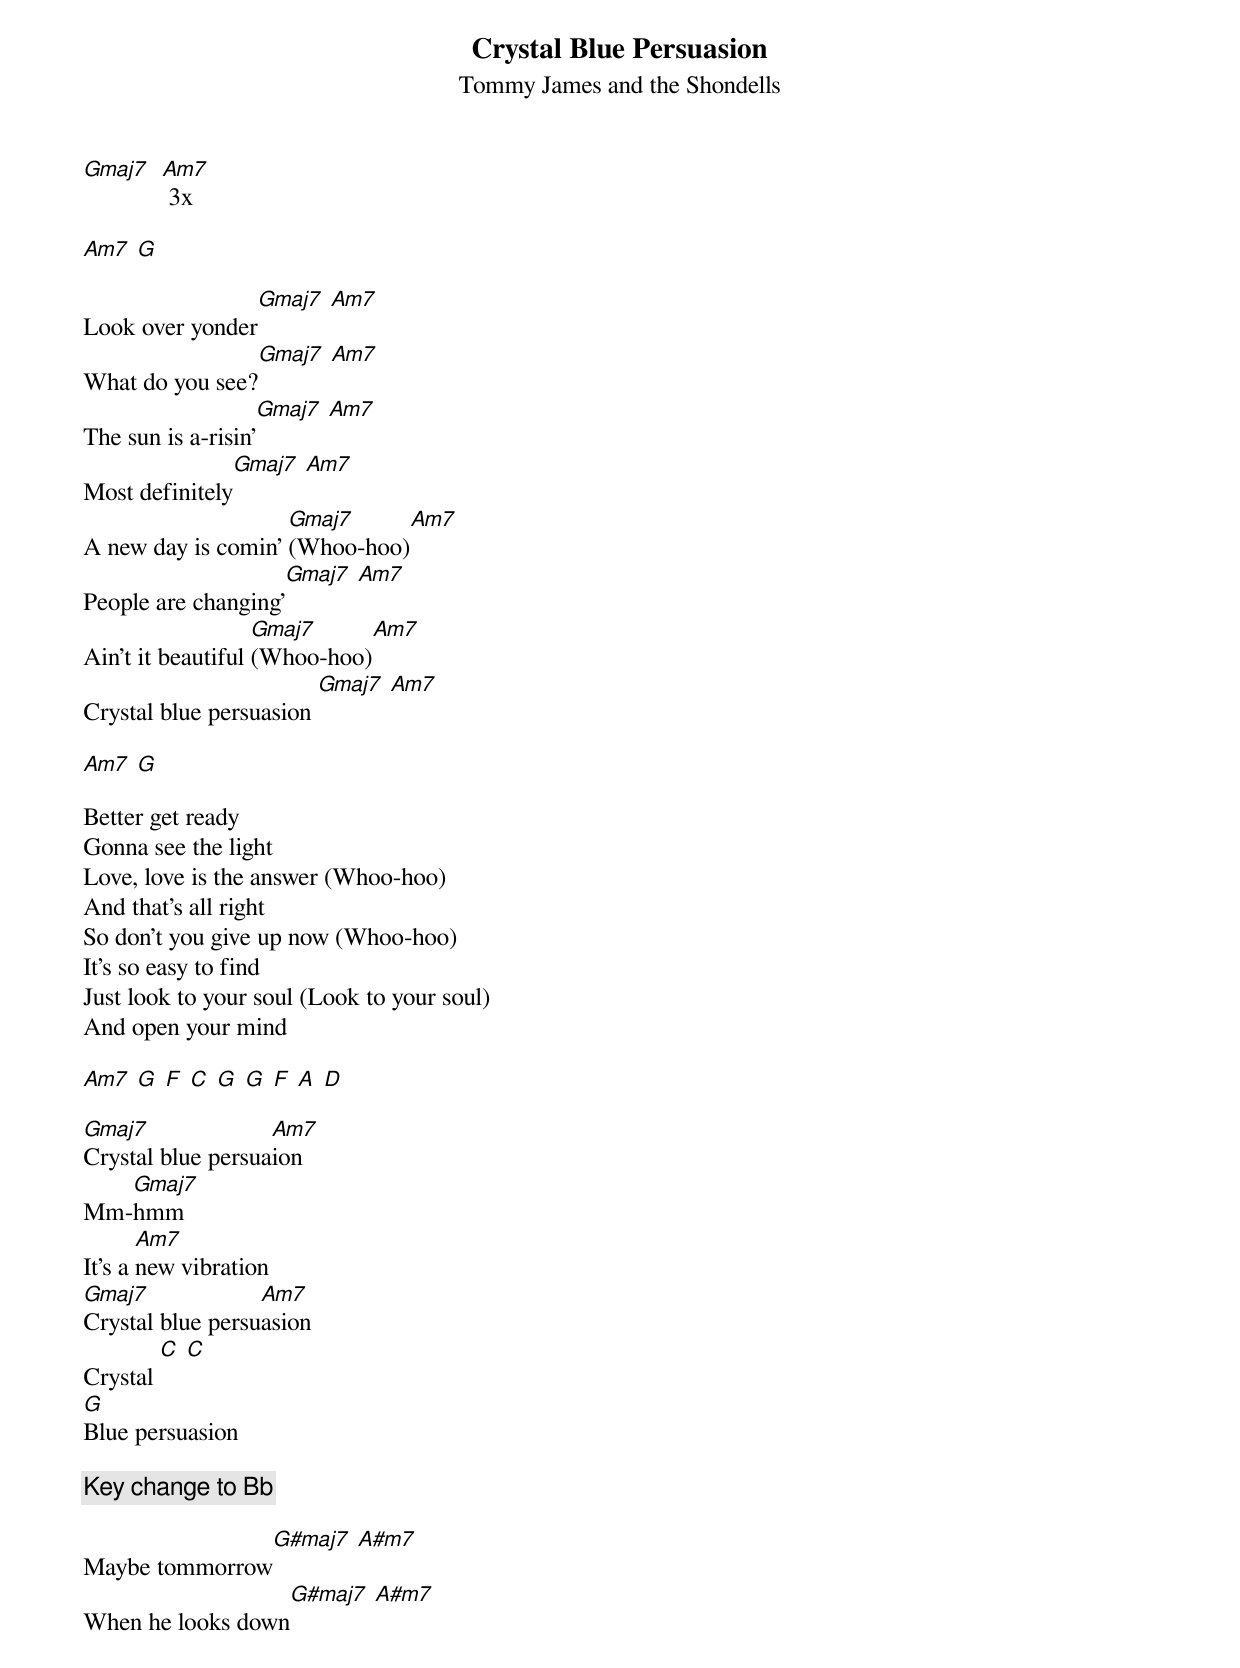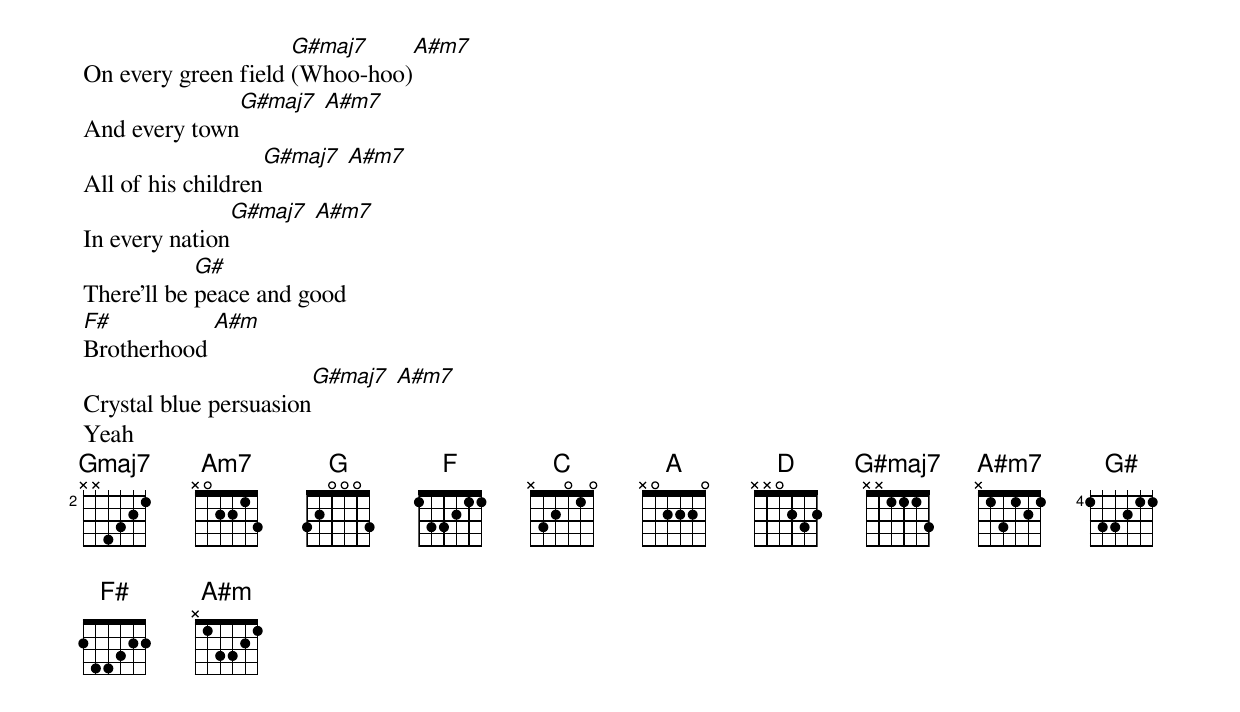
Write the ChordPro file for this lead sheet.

{title:Crystal Blue Persuasion}
{subtitle:Tommy James and the Shondells}
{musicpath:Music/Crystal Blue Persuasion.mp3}
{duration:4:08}
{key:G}

[Gmaj7]  [Am7] 3x

[Am7] [G]

Look over yonder[Gmaj7] [Am7]
What do you see?[Gmaj7] [Am7]
The sun is a-risin'[Gmaj7] [Am7]
Most definitely[Gmaj7] [Am7]
A new day is comin' [Gmaj7](Whoo-hoo)[Am7]
People are changing'[Gmaj7] [Am7]
Ain't it beautiful [Gmaj7](Whoo-hoo)[Am7]
Crystal blue persuasion [Gmaj7] [Am7]

[Am7] [G]

Better get ready
Gonna see the light
Love, love is the answer (Whoo-hoo)
And that's all right
So don't you give up now (Whoo-hoo)
It's so easy to find
Just look to your soul (Look to your soul)
And open your mind

[Am7] [G] [F] [C] [G] [G] [F] [A] [D]

[Gmaj7]Crystal blue persua[Am7]ion
Mm-[Gmaj7]hmm
It's a [Am7]new vibration
[Gmaj7]Crystal blue persu[Am7]asion
Crystal [C] [C]
[G]Blue persuasion

{c:Key change to Bb}

Maybe tommorrow[G#maj7] [A#m7]
When he looks down[G#maj7] [A#m7]
On every green field [G#maj7](Whoo-hoo)[A#m7]
And every town[G#maj7] [A#m7]
All of his children[G#maj7] [A#m7]
In every nation[G#maj7] [A#m7]
There'll be [G#]peace and good
[F#]Brotherhood [A#m]
Crystal blue persuasion[G#maj7] [A#m7]
Yeah
